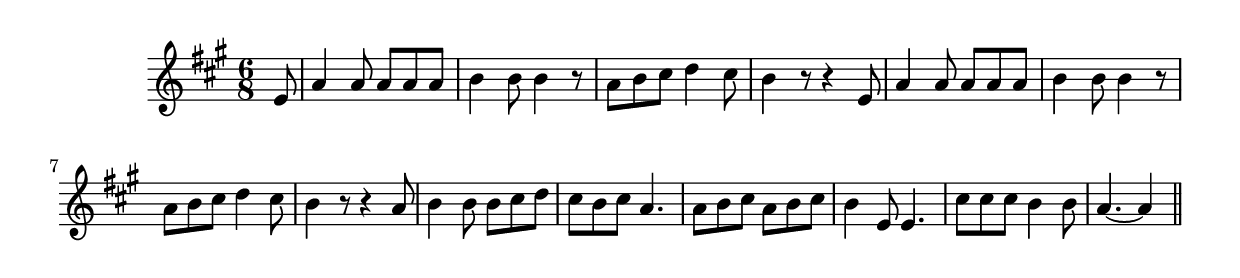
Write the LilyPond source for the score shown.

\version "2.14.0"
%{\header {
  title = "folk song"
  composer = "anonymous"
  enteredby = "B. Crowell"
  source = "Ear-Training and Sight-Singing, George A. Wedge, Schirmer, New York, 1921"
}%}
\score{{\key a \major
\time 6/8
%{\tempo 4=70
%}\relative e' {
  \partial 8
  e8 | a4 a8 a a a | b4 b8 b4 r8 | a8 b cis d4 cis8 | b4 r8 r4 e,8 |
     | a4 a8 a a a | b4 b8 b4 r8 | a8 b cis d4 cis8 | b4 r8 r4 a8 |
     | b4 b8 b cis d | cis8 b cis a4. | a8 b cis a b cis | b4 e,8 e4. | cis'8 cis cis b4 b8 a4.~a4
  \bar "||"
}

}}